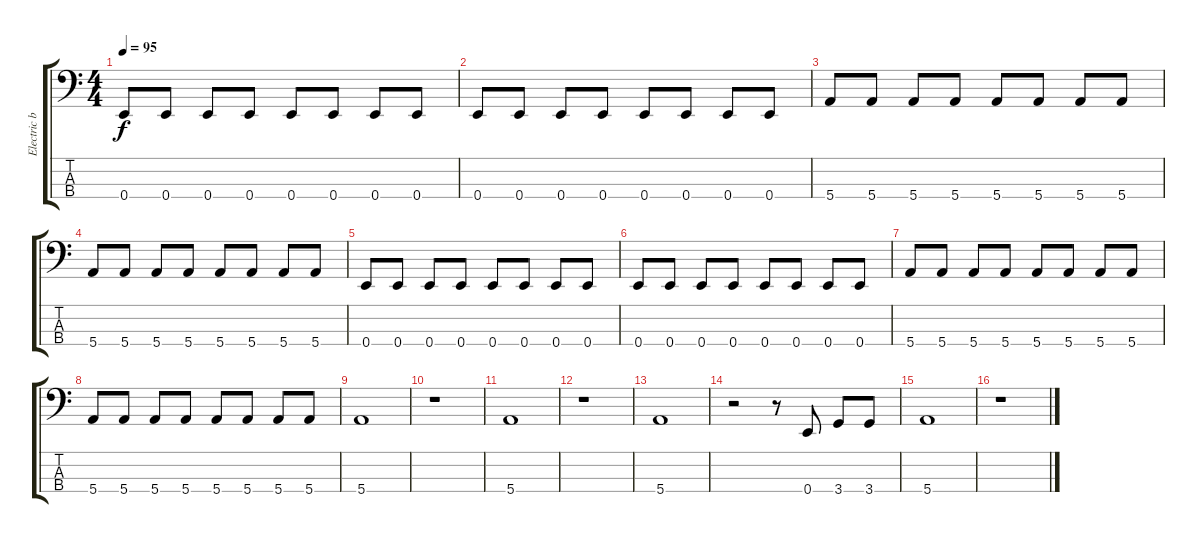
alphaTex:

\track ("Electric bass" "Electric b") {instrument electricbassfinger}
\staff {score tabs}
\tuning (G2 D2 A1 E1) {hide}
\ts (4 4)
\tempo 95
\clef f4
\ks c
0.4.8{dy f} 0.4.8 0.4.8 0.4.8 0.4.8 0.4.8 0.4.8 0.4.8 |
0.4.8 0.4.8 0.4.8 0.4.8 0.4.8 0.4.8 0.4.8 0.4.8 |
5.4.8 5.4.8 5.4.8 5.4.8 5.4.8 5.4.8 5.4.8 5.4.8 |
5.4.8 5.4.8 5.4.8 5.4.8 5.4.8 5.4.8 5.4.8 5.4.8 |
0.4.8 0.4.8 0.4.8 0.4.8 0.4.8 0.4.8 0.4.8 0.4.8 |
0.4.8 0.4.8 0.4.8 0.4.8 0.4.8 0.4.8 0.4.8 0.4.8 |
5.4.8 5.4.8 5.4.8 5.4.8 5.4.8 5.4.8 5.4.8 5.4.8 |
5.4.8 5.4.8 5.4.8 5.4.8 5.4.8 5.4.8 5.4.8 5.4.8 |
5.4.1 |
r.1 |
5.4.1 |
r.1 |
5.4.1 |
r.2 r.8 0.4.8 3.4.8 3.4.8 |
5.4.1 |
r.1
